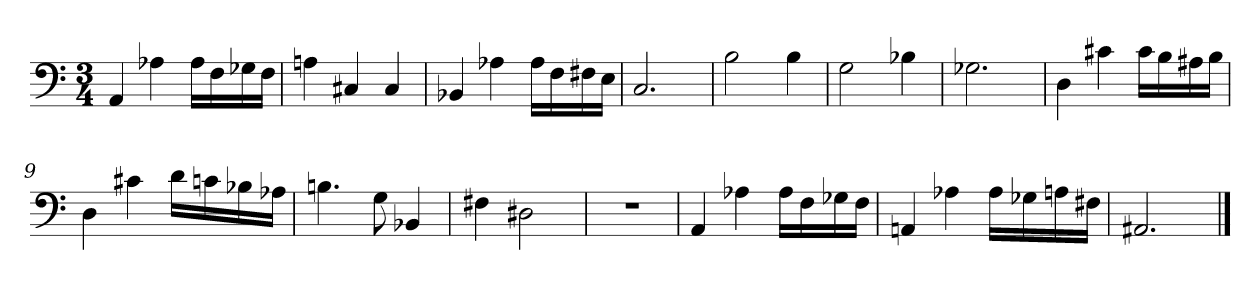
**kern
*part1
*staff1
*clefF4
*k[]
*M3/4
=1
4AA/
4A-X\
16A-\LL
16F\
16G-X\
16F\JJ
=2
4An\
4C#X/
4C#/
=3
4BB-X/
4A-X\
16A-\LL
16F\
16F#X\
16E\JJ
=4
2.C/
=5
2B\
4B\
=6
2G\
4B-X\
=7
2.G-X\
=8
4D\
4c#X\
16c#\LL
16B\
16A#X\
16B\JJ
=9
4D\
4c#X\
16d\LL
16cn\
16B-X\
16A-X\JJ
=10
4.Bn\
8G\
4BB-X/
=11
4F#X\
2D#X\
=12
2.r
=13
4AA/
4A-X\
16A-\LL
16F\
16G-X\
16F\JJ
=14
4AAn/
4A-X\
16A-\LL
16G-X\
16An\
16F#X\JJ
=15
2.AA#X/
==
*-
